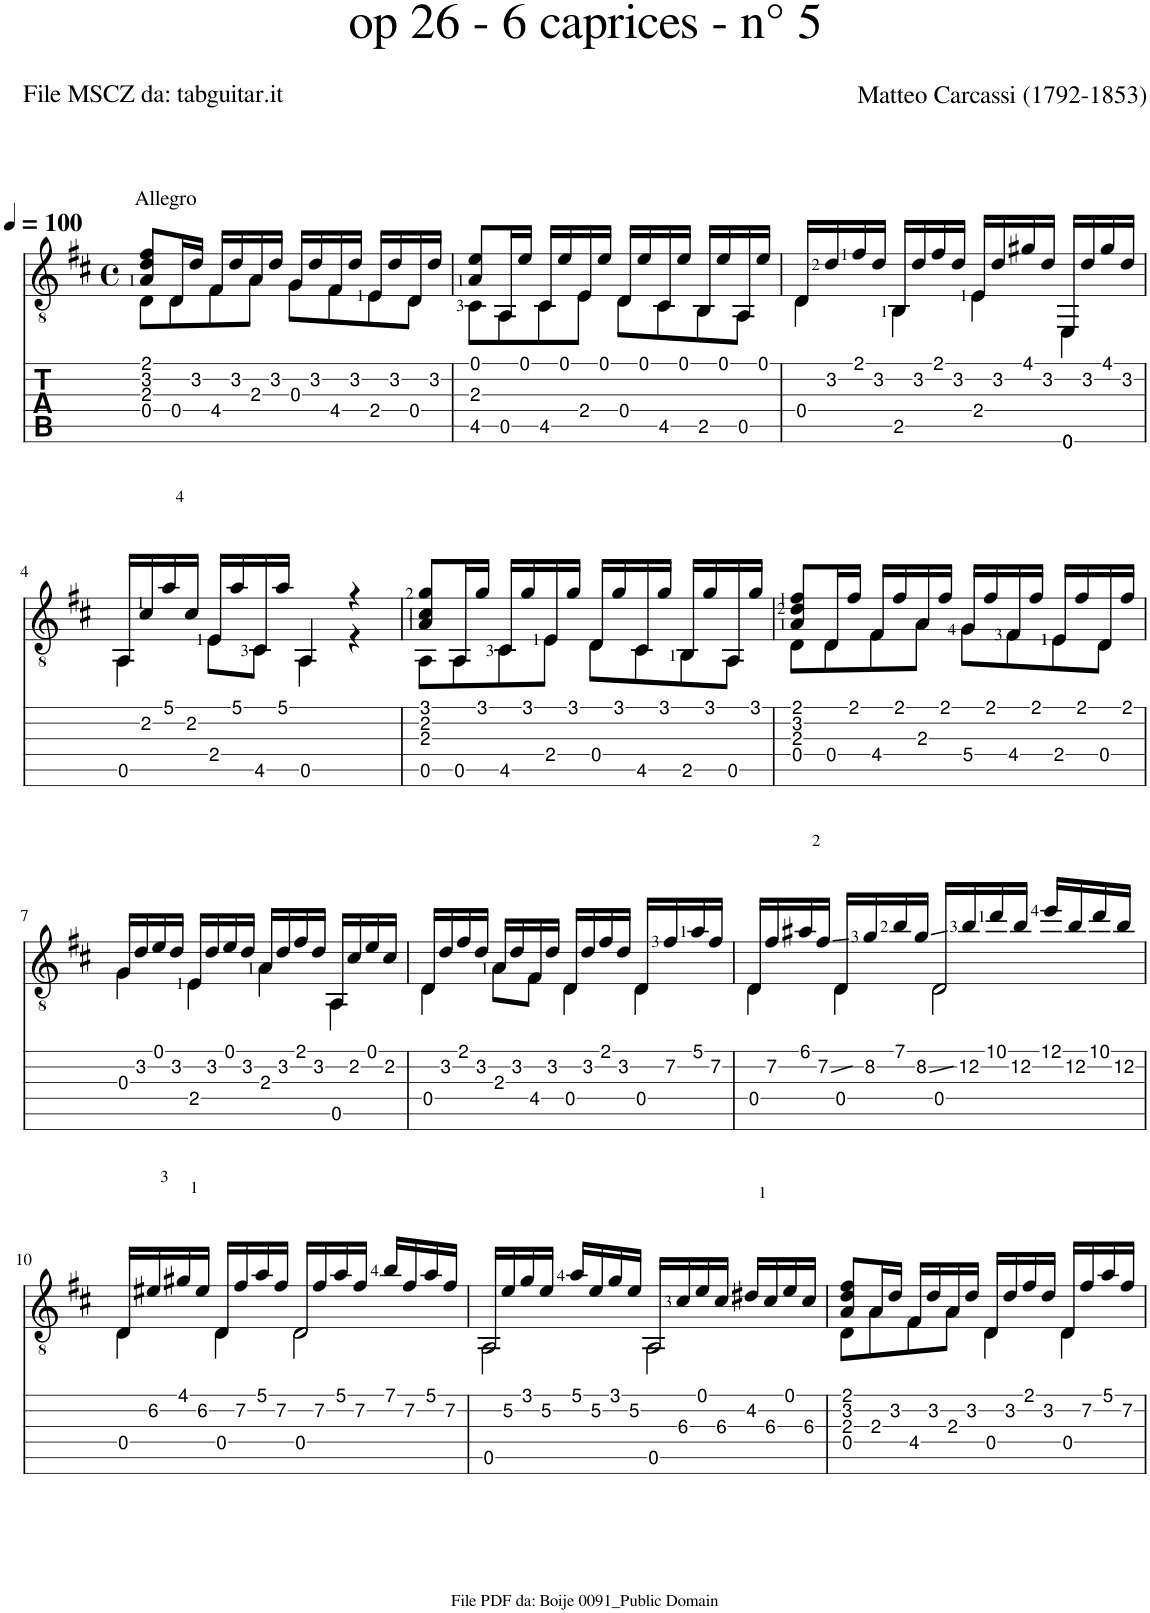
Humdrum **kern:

**kern	**kern
*part1	*part1
*staff2	*staff1
*I"Guitar	*
*I'Guit.	*
*stria6	*
*	*clefGv2
*k[f#c#]	*k[f#c#]
*M4/4	*M4/4
*met(c)	*met(c)
*MM100	*MM100
=1	=1
*^	*^
!	!	!LO:TX:a:t=Allegro	!
8A\ 8d\ 8f#\L	8DL	8A/ 8d/ 8f#/L	8D\L
16DL	8DJ	16D/L	8D\
16dJJ	.	16d/JJ	.
16F#LL	8F#L	16F#/LL	8F#\
16dJ	.	16d/	.
16AL	8AJ	16A/	8A\J
16dJJ	.	16d/JJ	.
16GLL	8GL	16G/LL	8G\L
16dJ	.	16d/	.
16F#L	8F#J	16F#/	8F#\
16dJJ	.	16d/JJ	.
16ELL	8EL	16E/LL	8E\
16dJ	.	16d/	.
16DL	8DJ	16D/	8D\J
16dJJ	.	16d/JJ	.
=2	=2	=2	=2
8A\ 8e\L	8C#L	8A/ 8e/L	8C#\L
16AAL	8AAJ	16AA/L	8AA\
16eJJ	.	16e/JJ	.
16C#LL	8C#L	16C#/LL	8C#\
16eJ	.	16e/	.
16EL	8EJ	16E/	8E\J
16eJJ	.	16e/JJ	.
16DLL	8DL	16D/LL	8D\L
16eJ	.	16e/	.
16C#L	8C#J	16C#/	8C#\
16eJJ	.	16e/JJ	.
16BBLL	8BBL	16BB/LL	8BB\
16eJ	.	16e/	.
16AAL	8AAJ	16AA/	8AA\J
16eJJ	.	16e/JJ	.
=3	=3	=3	=3
16DLL	4D	16D/LL	4D\
16dJ	.	16d/	.
16f#L	.	16f#/	.
16dJJ	.	16d/JJ	.
16BBLL	4BB	16BB/LL	4BB\
16dJ	.	16d/	.
16f#L	.	16f#/	.
16dJJ	.	16d/JJ	.
16ELL	4E	16E/LL	4E\
16dJ	.	16d/	.
16g#L	.	16g#X/	.
16dJJ	.	16d/JJ	.
16EELL	4EE	16EE/LL	4EE\
16dJ	.	16d/	.
16g#L	.	16g#/	.
16dJJ	.	16d/JJ	.
!!LO:LB:g=z	!!
=4	=4	=4	=4
16AALL	4AA	16AA/LL	4AA\
16c#J	.	16c#/	.
16aL	.	16a/	.
16c#JJ	.	16c#/JJ	.
16ELL	8EL	16E/LL	8E\L
16aJ	.	16a/	.
16C#L	8C#J	16C#/	8C#\J
16aJJ	.	16a/JJ	.
4AA	4AA	4AA/	4AA\
4r	4r	4r	4r
=5	=5	=5	=5
8A\ 8c#\ 8g\L	8AAL	8A/ 8c#/ 8g/L	8AA\L
16AAL	8AAJ	16AA/L	8AA\
16gJJ	.	16g/JJ	.
16C#LL	8C#L	16C#/LL	8C#\
16gJ	.	16g/	.
16EL	8EJ	16E/	8E\J
16gJJ	.	16g/JJ	.
16DLL	8DL	16D/LL	8D\L
16gJ	.	16g/	.
16C#L	8C#J	16C#/	8C#\
16gJJ	.	16g/JJ	.
16BBLL	8BBL	16BB/LL	8BB\
16gJ	.	16g/	.
16AAL	8AAJ	16AA/	8AA\J
16gJJ	.	16g/JJ	.
=6	=6	=6	=6
8A\ 8d\ 8f#\L	8DL	8A/ 8d/ 8f#/L	8D\L
16DL	8DJ	16D/L	8D\
16f#JJ	.	16f#/JJ	.
16F#LL	8F#L	16F#/LL	8F#\
16f#J	.	16f#/	.
16AL	8AJ	16A/	8A\J
16f#JJ	.	16f#/JJ	.
16GLL	8GL	16G/LL	8G\L
16f#J	.	16f#/	.
16F#L	8F#J	16F#/	8F#\
16f#JJ	.	16f#/JJ	.
16ELL	8EL	16E/LL	8E\
16f#J	.	16f#/	.
16DL	8DJ	16D/	8D\J
16f#JJ	.	16f#/JJ	.
!!LO:LB:g=z	!!
=7	=7	=7	=7
16GLL	4G	16G/LL	4G\
16dJ	.	16d/	.
16eL	.	16e/	.
16dJJ	.	16d/JJ	.
16ELL	4E	16E/LL	4E\
16dJ	.	16d/	.
16eL	.	16e/	.
16dJJ	.	16d/JJ	.
16ALL	4A	16A/LL	4A\
16dJ	.	16d/	.
16f#L	.	16f#/	.
16dJJ	.	16d/JJ	.
16AALL	4AA	16AA/LL	4AA\
16c#J	.	16c#/	.
16eL	.	16e/	.
16c#JJ	.	16c#/JJ	.
=8	=8	=8	=8
16DLL	4D	16D/LL	4D\
16dJ	.	16d/	.
16f#L	.	16f#/	.
16dJJ	.	16d/JJ	.
16ALL	8AL	16A/LL	8A\L
16dJ	.	16d/	.
16F#L	8F#J	16F#/	8F#\J
16dJJ	.	16d/JJ	.
16DLL	4D	16D/LL	4D\
16dJ	.	16d/	.
16f#L	.	16f#/	.
16dJJ	.	16d/JJ	.
16DLL	4D	16D/LL	4D\
16f#J	.	16f#/	.
16aL	.	16a/	.
16f#JJ	.	16f#/JJ	.
=9	=9	=9	=9
16DLL	4D	16D/LL	4D\
16f#J	.	16f#/	.
16a#L	.	16a#X/	.
16f#JJ	.	16f#/JJ	.
16DLL	4D	16D/LL	4D\
16gJ	.	16g/	.
16bL	.	16b/	.
16gJJ	.	16g/JJ	.
!	!	!LO:N:head=open	!
16DLL	2D	16D/LL	2D\
16bJ	.	16b/	.
16ddL	.	16dd/	.
16bJJ	.	16b/JJ	.
16eeLL	.	16ee/LL	.
16bJ	.	16b/	.
16ddL	.	16dd/	.
16bJJ	.	16b/JJ	.
!!LO:LB:g=z	!!
=10	=10	=10	=10
16DLL	4D	16D/LL	4D\
16e#J	.	16e#X/	.
16g#L	.	16g#X/	.
16e#JJ	.	16e#/JJ	.
16DLL	4D	16D/LL	4D\
16f#J	.	16f#/	.
16aL	.	16a/	.
16f#JJ	.	16f#/JJ	.
!	!	!LO:N:head=open	!
16DLL	2D	16D/LL	2D\
16f#J	.	16f#/	.
16aL	.	16a/	.
16f#JJ	.	16f#/JJ	.
16bLL	.	16b/LL	.
16f#J	.	16f#/	.
16aL	.	16a/	.
16f#JJ	.	16f#/JJ	.
=11	=11	=11	=11
!	!	!LO:N:head=open	!
16AALL	2AA	16AA/LL	2AA\
16eJ	.	16e/	.
16gL	.	16g/	.
16eJJ	.	16e/JJ	.
16aLL	.	16a/LL	.
16eJ	.	16e/	.
16gL	.	16g/	.
16eJJ	.	16e/JJ	.
!	!	!LO:N:head=open	!
16AALL	2AA	16AA/LL	2AA\
16c#J	.	16c#/	.
16eL	.	16e/	.
16c#JJ	.	16c#/JJ	.
16d#LL	.	16d#X/LL	.
16c#J	.	16c#/	.
16eL	.	16e/	.
16c#JJ	.	16c#/JJ	.
=12	=12	=12	=12
8A\ 8d\ 8f#\L	8DL	8A/ 8d/ 8f#/L	8D\L
16AL	8AJ	16A/L	8A\
16dJJ	.	16d/JJ	.
16F#LL	8F#L	16F#/LL	8F#\
16dJ	.	16d/	.
16AL	8AJ	16A/	8A\J
16dJJ	.	16d/JJ	.
16DLL	4D	16D/LL	4D\
16dJ	.	16d/	.
16f#L	.	16f#/	.
16dJJ	.	16d/JJ	.
16DLL	4D	16D/LL	4D\
16f#J	.	16f#/	.
16aL	.	16a/	.
16f#JJ	.	16f#/JJ	.
*v	*v	*	*
*	*v	*v
=	=
*-	*-
